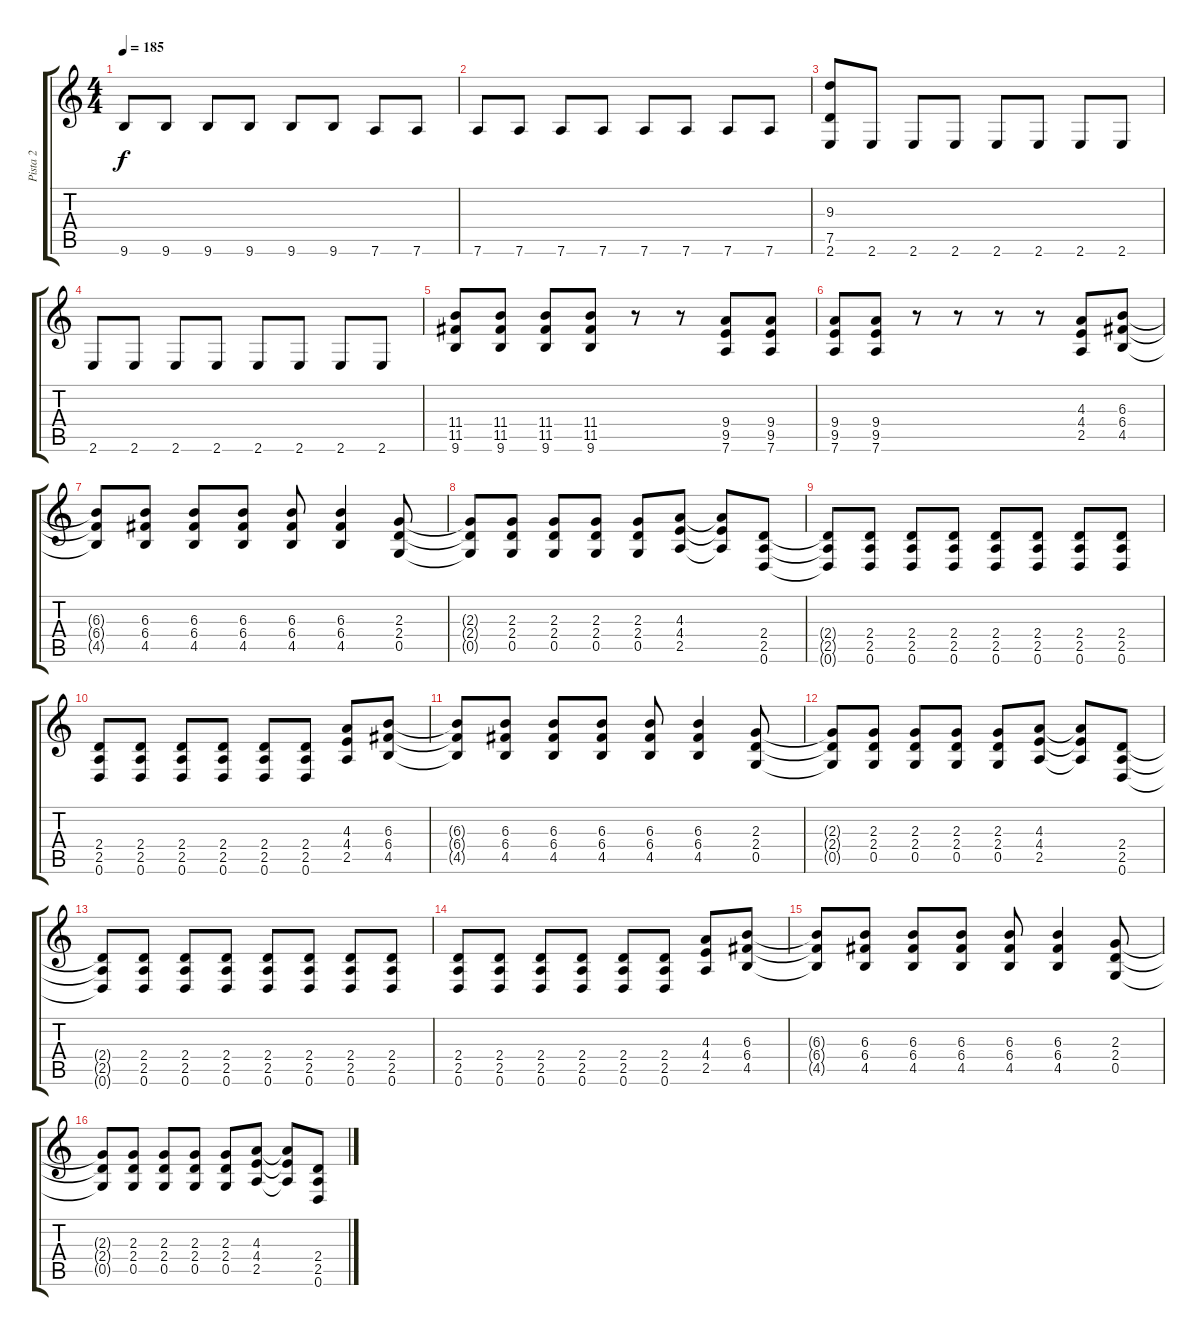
\track ("Pista 2" "Pista 2") {instrument distortionguitar}
\staff {score tabs}
\tuning (D4 A3 F3 C3 G2 D2) {hide}
\ts (4 4)
\tempo 185
\clef g2
\ks c
9.6.8{dy f} 9.6.8 9.6.8 9.6.8 9.6.8 9.6.8 7.6.8 7.6.8 |
7.6.8 7.6.8 7.6.8 7.6.8 7.6.8 7.6.8 7.6.8 7.6.8 |
(9.3 7.5 2.6).8 2.6.8 2.6.8 2.6.8 2.6.8 2.6.8 2.6.8 2.6.8 |
2.6.8 2.6.8 2.6.8 2.6.8 2.6.8 2.6.8 2.6.8 2.6.8 |
(11.4 11.5 9.6).8 (11.4 11.5 9.6).8 (11.4 11.5 9.6).8 (11.4 11.5 9.6).8 r.8 r.8 (9.4 9.5 7.6).8 (9.4 9.5 7.6).8 |
(9.4 9.5 7.6).8 (9.4 9.5 7.6).8 r.8 r.8 r.8 r.8 (4.3 4.4 2.5).8 (6.3 6.4 4.5).8 |
(6.3{t} 6.4{t} 4.5{t}).8 (6.3 6.4 4.5).8 (6.3 6.4 4.5).8 (6.3 6.4 4.5).8 (6.3 6.4 4.5).8 (6.3 6.4 4.5).4 (2.3 2.4 0.5).8 |
(2.3{t} 2.4{t} 0.5{t}).8 (2.3 2.4 0.5).8 (2.3 2.4 0.5).8 (2.3 2.4 0.5).8 (2.3 2.4 0.5).8 (4.3 4.4 2.5).8 (4.3{t} 4.4{t} 2.5{t}).8 (2.4 2.5 0.6).8 |
(2.4{t} 2.5{t} 0.6{t}).8 (2.4 2.5 0.6).8 (2.4 2.5 0.6).8 (2.4 2.5 0.6).8 (2.4 2.5 0.6).8 (2.4 2.5 0.6).8 (2.4 2.5 0.6).8 (2.4 2.5 0.6).8 |
(2.4 2.5 0.6).8 (2.4 2.5 0.6).8 (2.4 2.5 0.6).8 (2.4 2.5 0.6).8 (2.4 2.5 0.6).8 (2.4 2.5 0.6).8 (4.3 4.4 2.5).8 (6.3 6.4 4.5).8 |
(6.3{t} 6.4{t} 4.5{t}).8 (6.3 6.4 4.5).8 (6.3 6.4 4.5).8 (6.3 6.4 4.5).8 (6.3 6.4 4.5).8 (6.3 6.4 4.5).4 (2.3 2.4 0.5).8 |
(2.3{t} 2.4{t} 0.5{t}).8 (2.3 2.4 0.5).8 (2.3 2.4 0.5).8 (2.3 2.4 0.5).8 (2.3 2.4 0.5).8 (4.3 4.4 2.5).8 (4.3{t} 4.4{t} 2.5{t}).8 (2.4 2.5 0.6).8 |
(2.4{t} 2.5{t} 0.6{t}).8 (2.4 2.5 0.6).8 (2.4 2.5 0.6).8 (2.4 2.5 0.6).8 (2.4 2.5 0.6).8 (2.4 2.5 0.6).8 (2.4 2.5 0.6).8 (2.4 2.5 0.6).8 |
(2.4 2.5 0.6).8 (2.4 2.5 0.6).8 (2.4 2.5 0.6).8 (2.4 2.5 0.6).8 (2.4 2.5 0.6).8 (2.4 2.5 0.6).8 (4.3 4.4 2.5).8 (6.3 6.4 4.5).8 |
(6.3{t} 6.4{t} 4.5{t}).8 (6.3 6.4 4.5).8 (6.3 6.4 4.5).8 (6.3 6.4 4.5).8 (6.3 6.4 4.5).8 (6.3 6.4 4.5).4 (2.3 2.4 0.5).8 |
(2.3{t} 2.4{t} 0.5{t}).8 (2.3 2.4 0.5).8 (2.3 2.4 0.5).8 (2.3 2.4 0.5).8 (2.3 2.4 0.5).8 (4.3 4.4 2.5).8 (4.3{t} 4.4{t} 2.5{t}).8 (2.4 2.5 0.6).8
